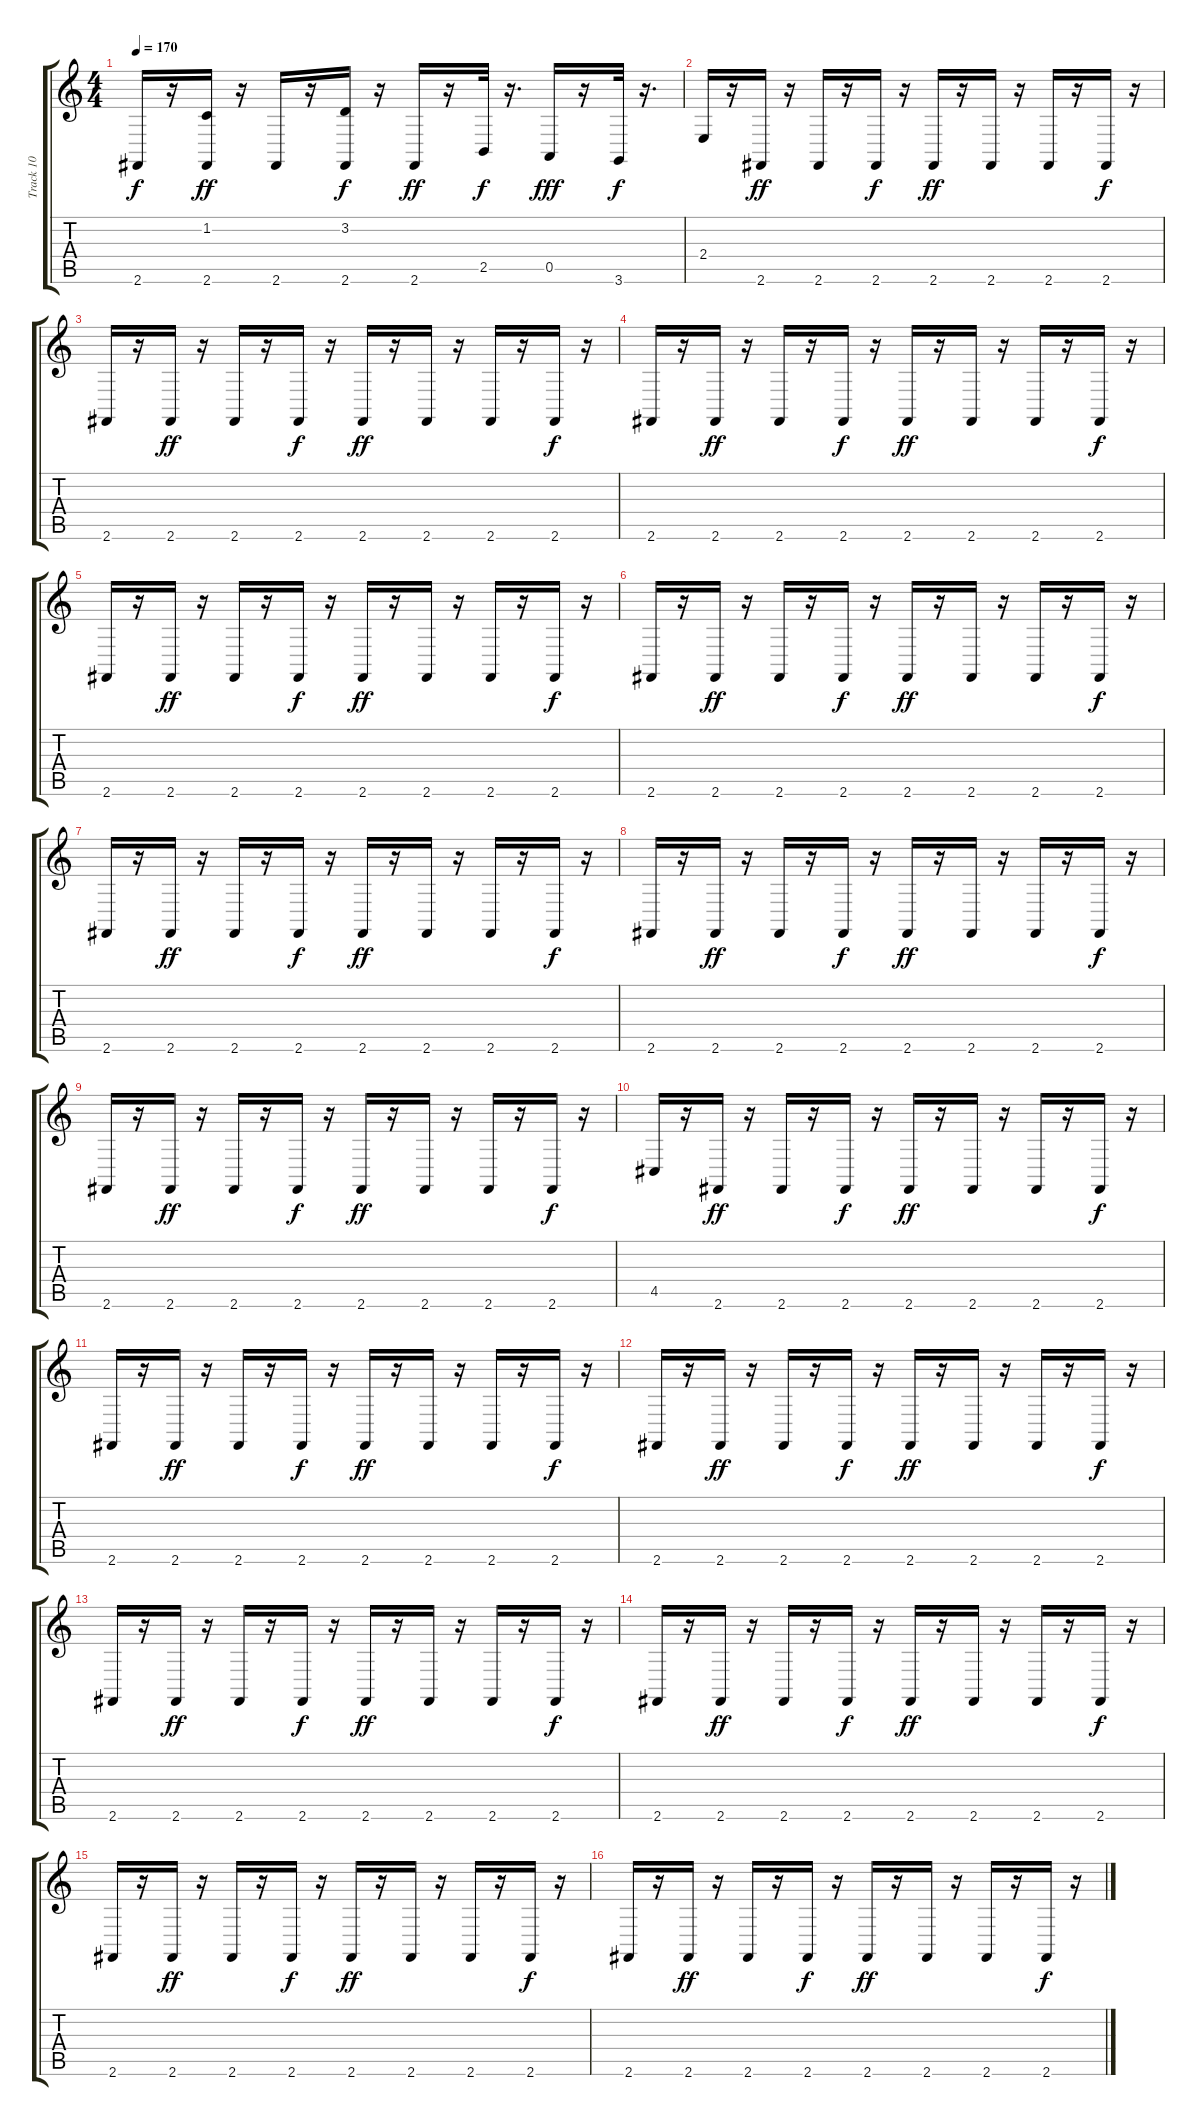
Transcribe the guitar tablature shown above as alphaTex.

\track ("Track 10" "Track 10") {instrument synthdrum}
\staff {score tabs}
\tuning (E4 B3 G3 D3 A2 E2) {hide}
\ts (4 4)
\tempo 170
\clef g2
\ks c
2.6.16{dy f} r.16 (1.2 2.6).16{dy ff} r.16 2.6.16 r.16 (3.2 2.6).16{dy f} r.16 2.6.16{dy ff} r.16 2.5.32{dy f} r.16{d} 0.5.16{dy fff} r.16 3.6.32{dy f} r.16{d} |
2.4.16 r.16 2.6.16{dy ff} r.16 2.6.16 r.16 2.6.16{dy f} r.16 2.6.16{dy ff} r.16 2.6.16 r.16 2.6.16 r.16 2.6.16{dy f} r.16 |
2.6.16 r.16 2.6.16{dy ff} r.16 2.6.16 r.16 2.6.16{dy f} r.16 2.6.16{dy ff} r.16 2.6.16 r.16 2.6.16 r.16 2.6.16{dy f} r.16 |
2.6.16 r.16 2.6.16{dy ff} r.16 2.6.16 r.16 2.6.16{dy f} r.16 2.6.16{dy ff} r.16 2.6.16 r.16 2.6.16 r.16 2.6.16{dy f} r.16 |
2.6.16 r.16 2.6.16{dy ff} r.16 2.6.16 r.16 2.6.16{dy f} r.16 2.6.16{dy ff} r.16 2.6.16 r.16 2.6.16 r.16 2.6.16{dy f} r.16 |
2.6.16 r.16 2.6.16{dy ff} r.16 2.6.16 r.16 2.6.16{dy f} r.16 2.6.16{dy ff} r.16 2.6.16 r.16 2.6.16 r.16 2.6.16{dy f} r.16 |
2.6.16 r.16 2.6.16{dy ff} r.16 2.6.16 r.16 2.6.16{dy f} r.16 2.6.16{dy ff} r.16 2.6.16 r.16 2.6.16 r.16 2.6.16{dy f} r.16 |
2.6.16 r.16 2.6.16{dy ff} r.16 2.6.16 r.16 2.6.16{dy f} r.16 2.6.16{dy ff} r.16 2.6.16 r.16 2.6.16 r.16 2.6.16{dy f} r.16 |
2.6.16 r.16 2.6.16{dy ff} r.16 2.6.16 r.16 2.6.16{dy f} r.16 2.6.16{dy ff} r.16 2.6.16 r.16 2.6.16 r.16 2.6.16{dy f} r.16 |
4.5.16 r.16 2.6.16{dy ff} r.16 2.6.16 r.16 2.6.16{dy f} r.16 2.6.16{dy ff} r.16 2.6.16 r.16 2.6.16 r.16 2.6.16{dy f} r.16 |
2.6.16 r.16 2.6.16{dy ff} r.16 2.6.16 r.16 2.6.16{dy f} r.16 2.6.16{dy ff} r.16 2.6.16 r.16 2.6.16 r.16 2.6.16{dy f} r.16 |
2.6.16 r.16 2.6.16{dy ff} r.16 2.6.16 r.16 2.6.16{dy f} r.16 2.6.16{dy ff} r.16 2.6.16 r.16 2.6.16 r.16 2.6.16{dy f} r.16 |
2.6.16 r.16 2.6.16{dy ff} r.16 2.6.16 r.16 2.6.16{dy f} r.16 2.6.16{dy ff} r.16 2.6.16 r.16 2.6.16 r.16 2.6.16{dy f} r.16 |
2.6.16 r.16 2.6.16{dy ff} r.16 2.6.16 r.16 2.6.16{dy f} r.16 2.6.16{dy ff} r.16 2.6.16 r.16 2.6.16 r.16 2.6.16{dy f} r.16 |
2.6.16 r.16 2.6.16{dy ff} r.16 2.6.16 r.16 2.6.16{dy f} r.16 2.6.16{dy ff} r.16 2.6.16 r.16 2.6.16 r.16 2.6.16{dy f} r.16 |
2.6.16 r.16 2.6.16{dy ff} r.16 2.6.16 r.16 2.6.16{dy f} r.16 2.6.16{dy ff} r.16 2.6.16 r.16 2.6.16 r.16 2.6.16{dy f} r.16
